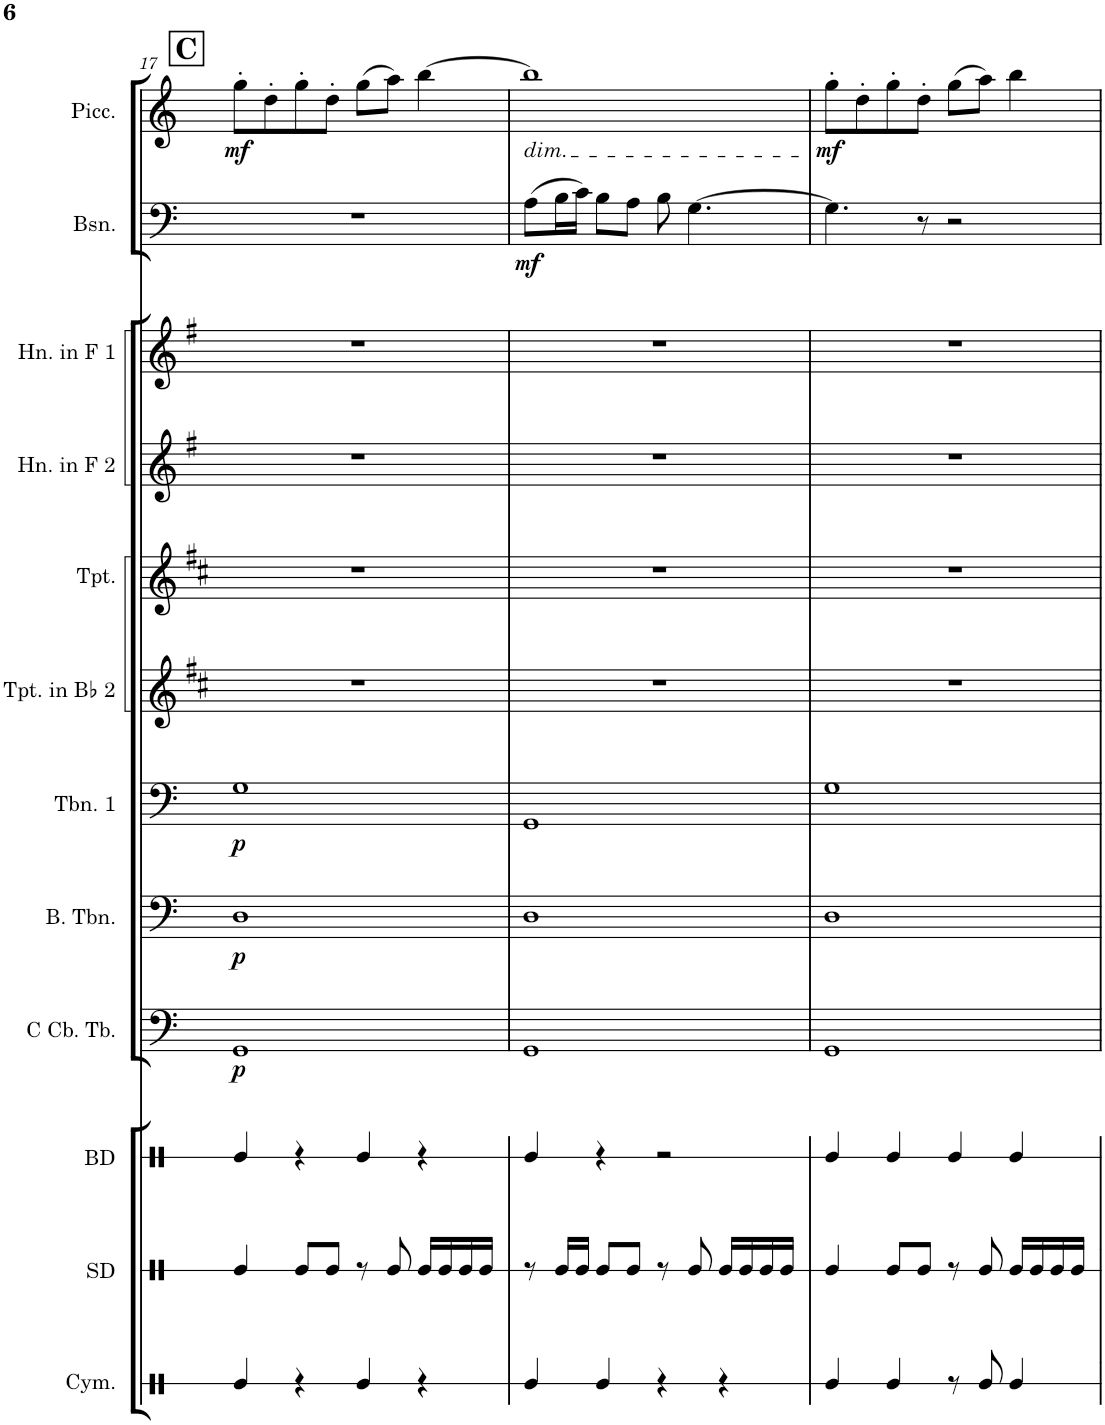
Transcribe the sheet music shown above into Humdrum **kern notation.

**kern	**kern	**kern	**kern	**dynam	**kern	**dynam	**kern	**dynam	**kern	**kern	**kern	**kern	**kern	**dynam	**kern	**dynam
*part12	*part11	*part10	*part9	*part9	*part8	*part8	*part7	*part7	*part6	*part5	*part4	*part3	*part2	*part2	*part1	*part1
*staff12	*staff11	*staff10	*staff9	*staff9	*staff8	*staff8	*staff7	*staff7	*staff6	*staff5	*staff4	*staff3	*staff2	*staff2	*staff1	*staff1
*I"Cymbals	*I"Snare Drum	*I"Bass Drum	*I"C Contrabass Tuba	*	*I"Bass Trombone	*	*I"Trombone 1	*	*I"Trumpet in Bb 2	*I"Trumpet	*I"Horn in F 2	*I"Horn in F 1	*I"Bassoon	*	*I"Piccolo	*
*I'Cym.	*I'SD	*I'BD	*I'C Cb. Tb.	*	*I'B. Tbn.	*	*I'Tbn. 1	*	*I'Tpt. in Bb 2	*I'Tpt.	*I'Hn. in F 2	*I'Hn. in F 1	*I'Bsn.	*	*I'Picc.	*
!!LO:PB:g=z
*clefX	*clefX	*clefX	*clefF4	*	*clefF4	*	*clefF4	*	*clefG2	*clefG2	*clefG2	*clefG2	*clefF4	*	*clefG2	*
*	*	*	*	*	*	*	*	*	*Trd1c2	*Trd1c2	*Trd4c7	*Trd4c7	*	*	*Trd-7c-12	*
*k[]	*k[]	*k[]	*k[]	*	*k[]	*	*k[]	*	*k[f#c#]	*k[f#c#]	*k[f#]	*k[f#]	*k[]	*	*k[]	*
*M4/4	*M4/4	*M4/4	*M4/4	*	*M4/4	*	*M4/4	*	*M4/4	*M4/4	*M4/4	*M4/4	*M4/4	*	*M4/4	*
!!LO:REH:place=s1:a:B:cj:fs=14:t=C
=17	=17	=17	=17	=17	=17	=17	=17	=17	=17	=17	=17	=17	=17	=17	=17	=17
!	!	!	!	!LO:DY:b	!	!LO:DY:b	!	!LO:DY:b	!	!	!	!	!	!	!	!LO:DY:b
4Re/	4Re/	4Re/	1GG	p	1D	p	1G	p	1r	1r	1r	1r	1r	.	8gg'\L	mf
.	.	.	.	.	.	.	.	.	.	.	.	.	.	.	8dd'\	.
4r	8Re/L	4r	.	.	.	.	.	.	.	.	.	.	.	.	8gg'\	.
.	8Re/J	.	.	.	.	.	.	.	.	.	.	.	.	.	8dd'\J	.
4Re/	8r	4Re/	.	.	.	.	.	.	.	.	.	.	.	.	(8gg\L	.
.	8Re/	.	.	.	.	.	.	.	.	.	.	.	.	.	8aa\J)	.
4r	16Re/LL	4r	.	.	.	.	.	.	.	.	.	.	.	.	[4bb\	.
.	16Re/	.	.	.	.	.	.	.	.	.	.	.	.	.	.	.
.	16Re/	.	.	.	.	.	.	.	.	.	.	.	.	.	.	.
.	16Re/JJ	.	.	.	.	.	.	.	.	.	.	.	.	.	.	.
=18	=18	=18	=18	=18	=18	=18	=18	=18	=18	=18	=18	=18	=18	=18	=18	=18
!	!	!	!	!	!	!	!	!	!	!	!	!	!	!	!LO:TX:b:i:t=dim.	!
!	!	!	!	!	!	!	!	!	!	!	!	!	!	!LO:DY:b	!	!
4Re/	8r	4Re/	1GG	.	1D	.	1GG	.	1r	1r	1r	1r	(8A\L	mf	1bb]	.
.	16Re/LL	.	.	.	.	.	.	.	.	.	.	.	16B\L	.	.	.
.	16Re/JJ	.	.	.	.	.	.	.	.	.	.	.	16c\JJ)	.	.	.
4Re/	8Re/L	4r	.	.	.	.	.	.	.	.	.	.	8B\L	.	.	.
.	8Re/J	.	.	.	.	.	.	.	.	.	.	.	8A\J	.	.	.
4r	8r	2r	.	.	.	.	.	.	.	.	.	.	8B\	.	.	.
.	8Re/	.	.	.	.	.	.	.	.	.	.	.	[4.G\	.	.	.
4r	16Re/LL	.	.	.	.	.	.	.	.	.	.	.	.	.	.	.
.	16Re/	.	.	.	.	.	.	.	.	.	.	.	.	.	.	.
.	16Re/	.	.	.	.	.	.	.	.	.	.	.	.	.	.	.
.	16Re/JJ	.	.	.	.	.	.	.	.	.	.	.	.	.	.	.
=19	=19	=19	=19	=19	=19	=19	=19	=19	=19	=19	=19	=19	=19	=19	=19	=19
!	!	!	!	!	!	!	!	!	!	!	!	!	!	!	!	!LO:DY:b
4Re/	4Re/	4Re/	1GG	.	1D	.	1G	.	1r	1r	1r	1r	4.G\]	.	8gg'\L	mf
.	.	.	.	.	.	.	.	.	.	.	.	.	.	.	8dd'\	.
4Re/	8Re/L	4Re/	.	.	.	.	.	.	.	.	.	.	.	.	8gg'\	.
.	8Re/J	.	.	.	.	.	.	.	.	.	.	.	8r	.	8dd'\J	.
8r	8r	4Re/	.	.	.	.	.	.	.	.	.	.	2r	.	(8gg\L	.
8Re/	8Re/	.	.	.	.	.	.	.	.	.	.	.	.	.	8aa\J)	.
4Re/	16Re/LL	4Re/	.	.	.	.	.	.	.	.	.	.	.	.	4bb\	.
.	16Re/	.	.	.	.	.	.	.	.	.	.	.	.	.	.	.
.	16Re/	.	.	.	.	.	.	.	.	.	.	.	.	.	.	.
.	16Re/JJ	.	.	.	.	.	.	.	.	.	.	.	.	.	.	.
=	=	=	=	=	=	=	=	=	=	=	=	=	=	=	=	=
*-	*-	*-	*-	*-	*-	*-	*-	*-	*-	*-	*-	*-	*-	*-	*-	*-
